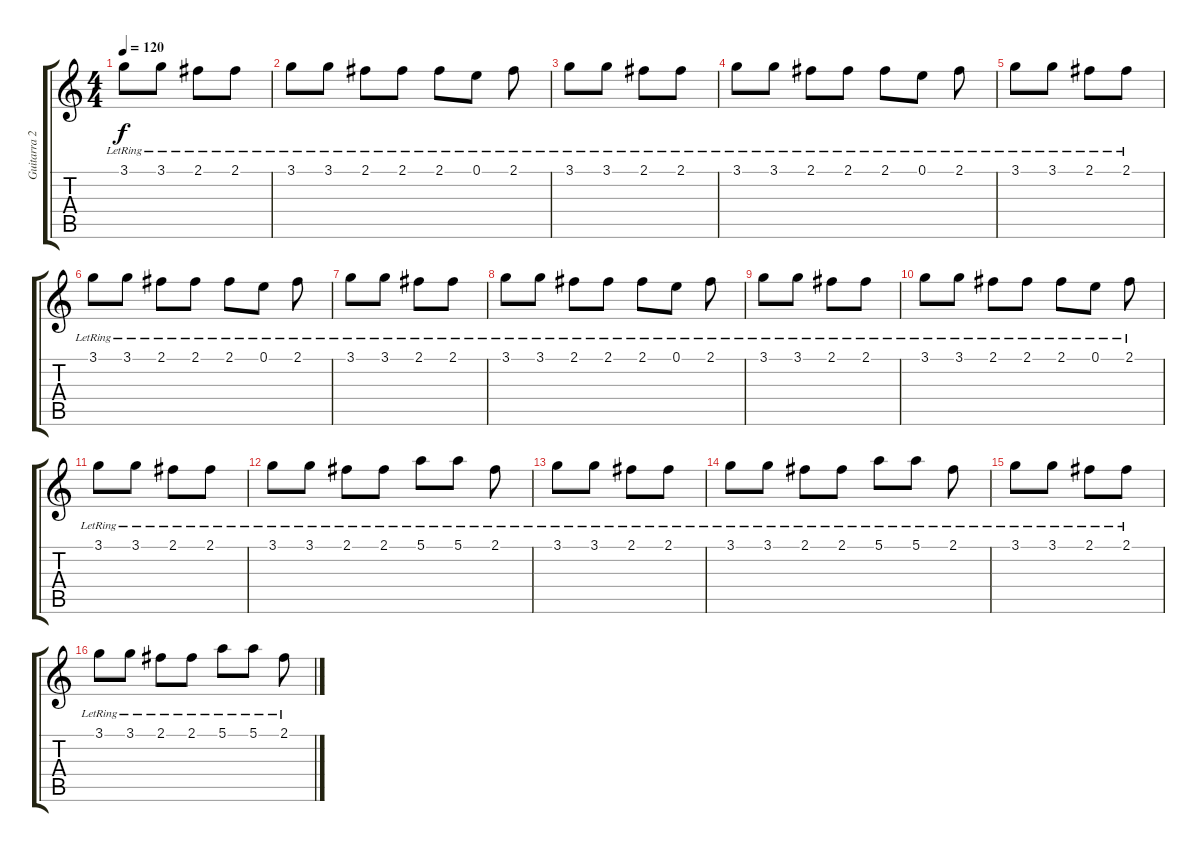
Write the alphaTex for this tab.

\track ("Guitarra 2" "Guitarra 2") {instrument acousticguitarsteel}
\staff {score tabs}
\tuning (E4 B3 G3 D3 A2 E2) {hide}
\ts (4 4)
\tempo 120
\clef g2
\ks c
3.1{lr}.8{dy f} 3.1{lr}.8 2.1{lr}.8 2.1{lr}.8 |
3.1{lr}.8 3.1{lr}.8 2.1{lr}.8 2.1{lr}.8 2.1{lr}.8 0.1{lr}.8 2.1{lr}.8 |
3.1{lr}.8 3.1{lr}.8 2.1{lr}.8 2.1{lr}.8 |
3.1{lr}.8 3.1{lr}.8 2.1{lr}.8 2.1{lr}.8 2.1{lr}.8 0.1{lr}.8 2.1{lr}.8 |
3.1{lr}.8 3.1{lr}.8 2.1{lr}.8 2.1{lr}.8 |
3.1{lr}.8 3.1{lr}.8 2.1{lr}.8 2.1{lr}.8 2.1{lr}.8 0.1{lr}.8 2.1{lr}.8 |
3.1{lr}.8 3.1{lr}.8 2.1{lr}.8 2.1{lr}.8 |
3.1{lr}.8 3.1{lr}.8 2.1{lr}.8 2.1{lr}.8 2.1{lr}.8 0.1{lr}.8 2.1{lr}.8 |
3.1{lr}.8 3.1{lr}.8 2.1{lr}.8 2.1{lr}.8 |
3.1{lr}.8 3.1{lr}.8 2.1{lr}.8 2.1{lr}.8 2.1{lr}.8 0.1{lr}.8 2.1{lr}.8 |
3.1{lr}.8 3.1{lr}.8 2.1{lr}.8 2.1{lr}.8 |
3.1{lr}.8 3.1{lr}.8 2.1{lr}.8 2.1{lr}.8 5.1{lr}.8 5.1{lr}.8 2.1{lr}.8 |
3.1{lr}.8 3.1{lr}.8 2.1{lr}.8 2.1{lr}.8 |
3.1{lr}.8 3.1{lr}.8 2.1{lr}.8 2.1{lr}.8 5.1{lr}.8 5.1{lr}.8 2.1{lr}.8 |
3.1{lr}.8 3.1{lr}.8 2.1{lr}.8 2.1{lr}.8 |
3.1{lr}.8 3.1{lr}.8 2.1{lr}.8 2.1{lr}.8 5.1{lr}.8 5.1{lr}.8 2.1{lr}.8
